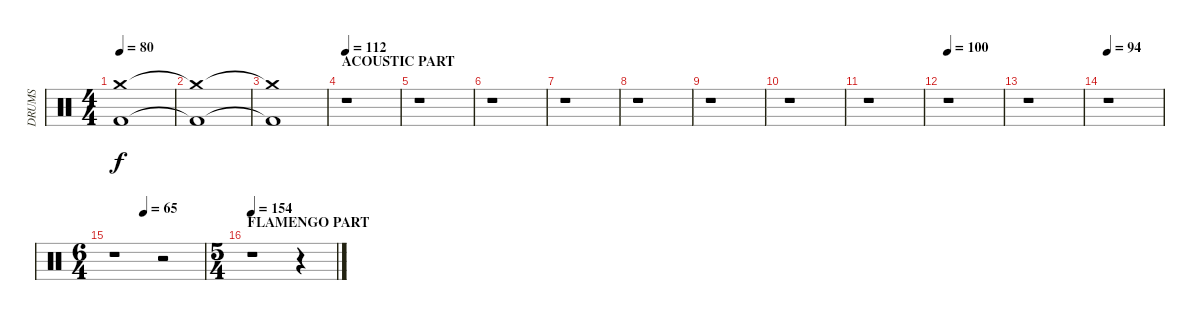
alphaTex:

\track ("DRUMS" "DRUMS") {instrument percussion}
\staff {score}
\articulation defaults
\ts (4 4)
\tempo 80
\clef neutral
\ks c
("Crash medium (hit)"{t} "Kick (hit) 2"{t}).1{dy f} |
("Crash medium (hit)"{t} "Kick (hit) 2"{t}).1 |
("Crash medium (hit)"{t} "Kick (hit) 2"{t}).1 |
\section ("" "ACOUSTIC PART")
\tempo 112
r.1 |
r.1 |
r.1 |
r.1 |
r.1 |
r.1 |
r.1 |
r.1 |
\tempo 100
r.1 |
r.1 |
\tempo 94
r.1 |
\ts (6 4)
\tempo (65 0.3333333333333333)
r.1 r.2 |
\ts (5 4)
\section ("" "FLAMENGO PART")
\tempo 154
r.1 r.4
